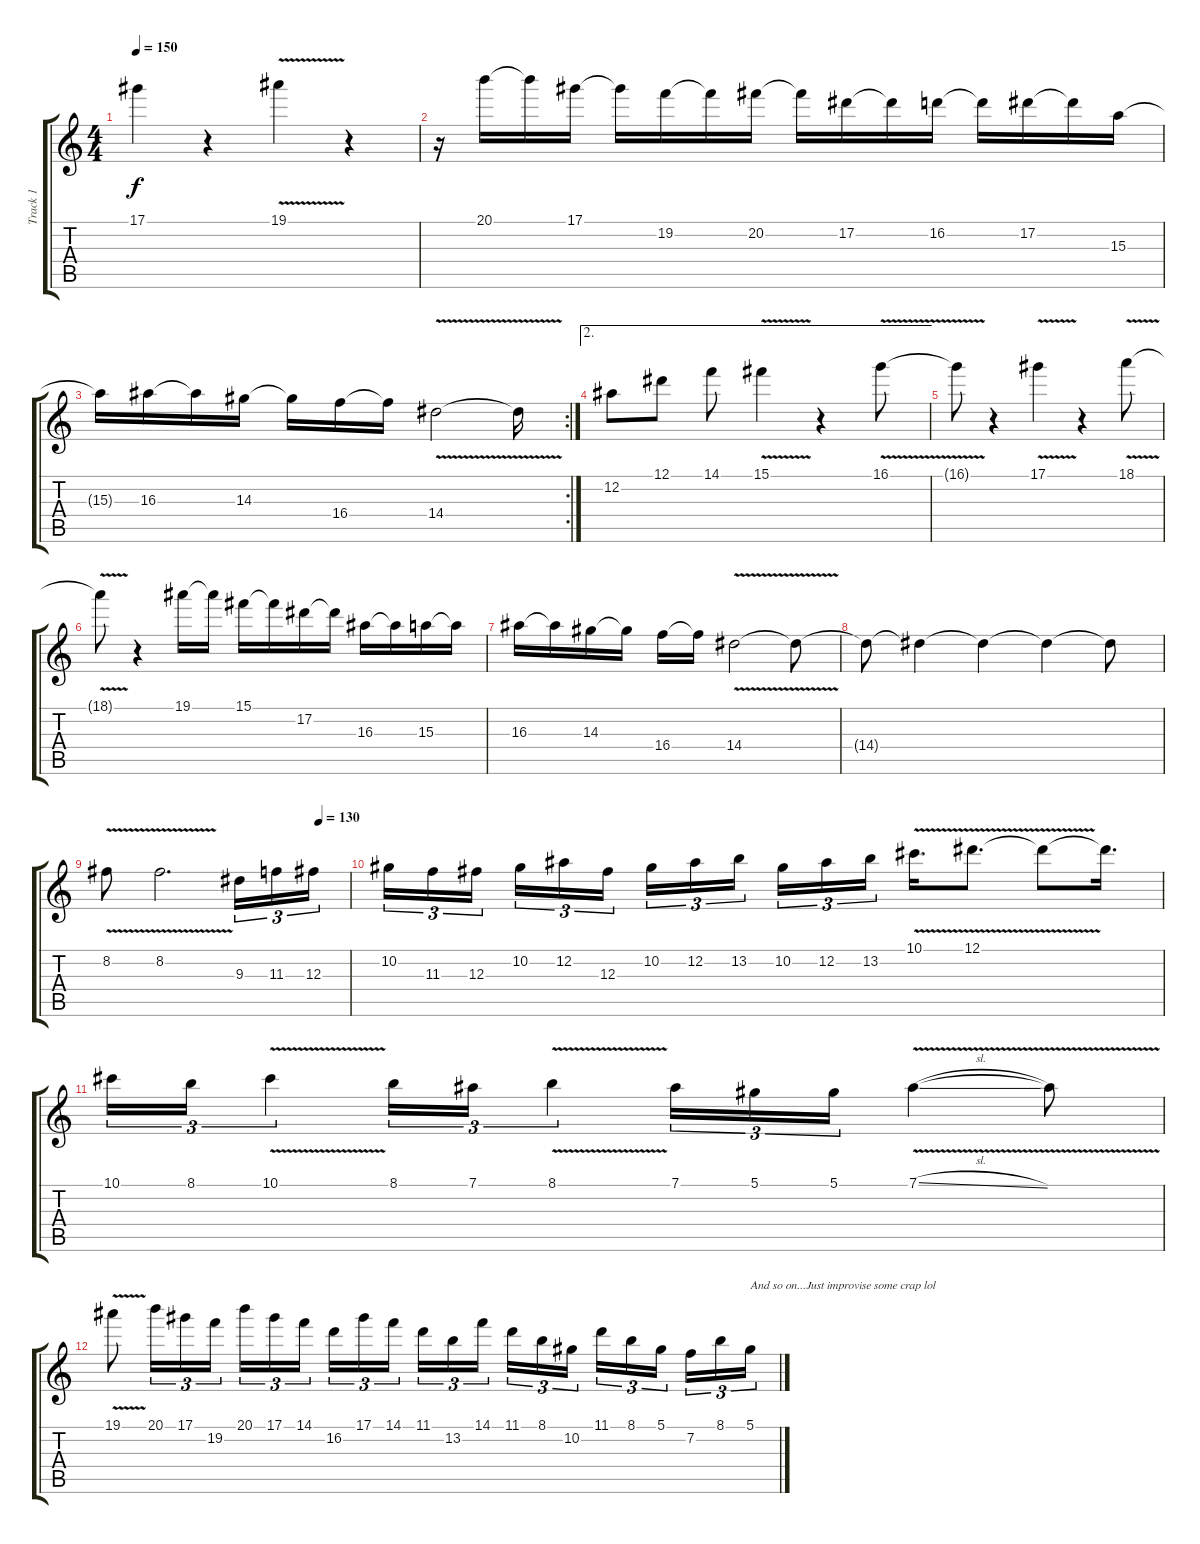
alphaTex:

\track ("Track 1" "Track 1") {instrument overdrivenguitar}
\staff {score tabs}
\tuning (Eb4 Bb3 Gb3 Db3 Ab2 Eb2) {hide}
\ts (4 4)
\tempo 150
\clef g2
\ks c
17.1{t}.4{dy f} r.4 19.1{v}.4 r.4 |
r.16 20.1.16 20.1{t}.16 17.1.16 17.1{t}.16 19.2.16 19.2{t}.16 20.2.16 20.2{t}.16 17.2.16 17.2{t}.16 16.2.16 16.2{t}.16 17.2.16 17.2{t}.16 15.3.16 |
\rc 2
15.3{t}.16 16.3.16 16.3{t}.16 14.3.16 14.3{t}.16 16.4.16 16.4{t}.16 14.4{v}.2 14.4{t}.16 |
\ae 2
12.2.8 12.1.8 14.1.8 15.1{v}.4 r.4 16.1{v}.8 |
16.1{t}.8 r.4 17.1{v}.4 r.4 18.1{v}.8 |
18.1{t}.8 r.4 19.1.16 19.1{t}.16 15.1.16 15.1{t}.16 17.2.16 17.2{t}.16 16.3.16 16.3{t}.16 15.3.16 15.3{t}.16 |
16.3.16 16.3{t}.16 14.3.16 14.3{t}.16 16.4.16 16.4{t}.16 14.4{v}.2 14.4{t}.8 |
14.4{t}.8 14.4{t}.4 14.4{t}.4 14.4{t}.4 14.4{t}.8 |
\tempo (130 0.875)
8.2{v}.8 8.2{v}.2{d} 9.3.16{tu (3 2)} 11.3.16{tu (3 2)} 12.3.16{tu (3 2)} |
10.2.16{tu (3 2)} 11.3.16{tu (3 2)} 12.3.16{tu (3 2) beam splitsecondary} 10.2.16{tu (3 2)} 12.2.16{tu (3 2)} 12.3.16{tu (3 2)} 10.2.16{tu (3 2)} 12.2.16{tu (3 2)} 13.2.16{tu (3 2) beam splitsecondary} 10.2.16{tu (3 2)} 12.2.16{tu (3 2)} 13.2.16{tu (3 2)} 10.1{v}.16{d} 12.1{v}.8{d} 12.1{t}.8 12.1{t}.16{d} |
10.1.16{tu (3 2)} 8.1.16{tu (3 2)} 10.1{v}.4{tu (3 2)} 8.1.16{tu (3 2)} 7.1.16{tu (3 2)} 8.1{v}.4{tu (3 2)} 7.1.16{tu (3 2)} 5.1.16{tu (3 2)} 5.1.16{tu (3 2)} 7.1{v sl}.4 7.1{t}.8 |
19.1{v}.8 20.1.16{tu (3 2)} 17.1.16{tu (3 2)} 19.2.16{tu (3 2)} 20.1.16{tu (3 2)} 17.1.16{tu (3 2)} 14.1.16{tu (3 2) beam splitsecondary} 16.2.16{tu (3 2)} 17.1.16{tu (3 2)} 14.1.16{tu (3 2)} 11.1.16{tu (3 2)} 13.2.16{tu (3 2)} 14.1.16{tu (3 2) beam splitsecondary} 11.1.16{tu (3 2)} 8.1.16{tu (3 2)} 10.2.16{tu (3 2)} 11.1.16{tu (3 2)} 8.1.16{tu (3 2)} 5.1.16{tu (3 2) beam splitsecondary} 7.2.16{tu (3 2)} 8.1.16{tu (3 2)} 5.1.16{tu (3 2) txt "And so on...Just improvise some crap lol"}
